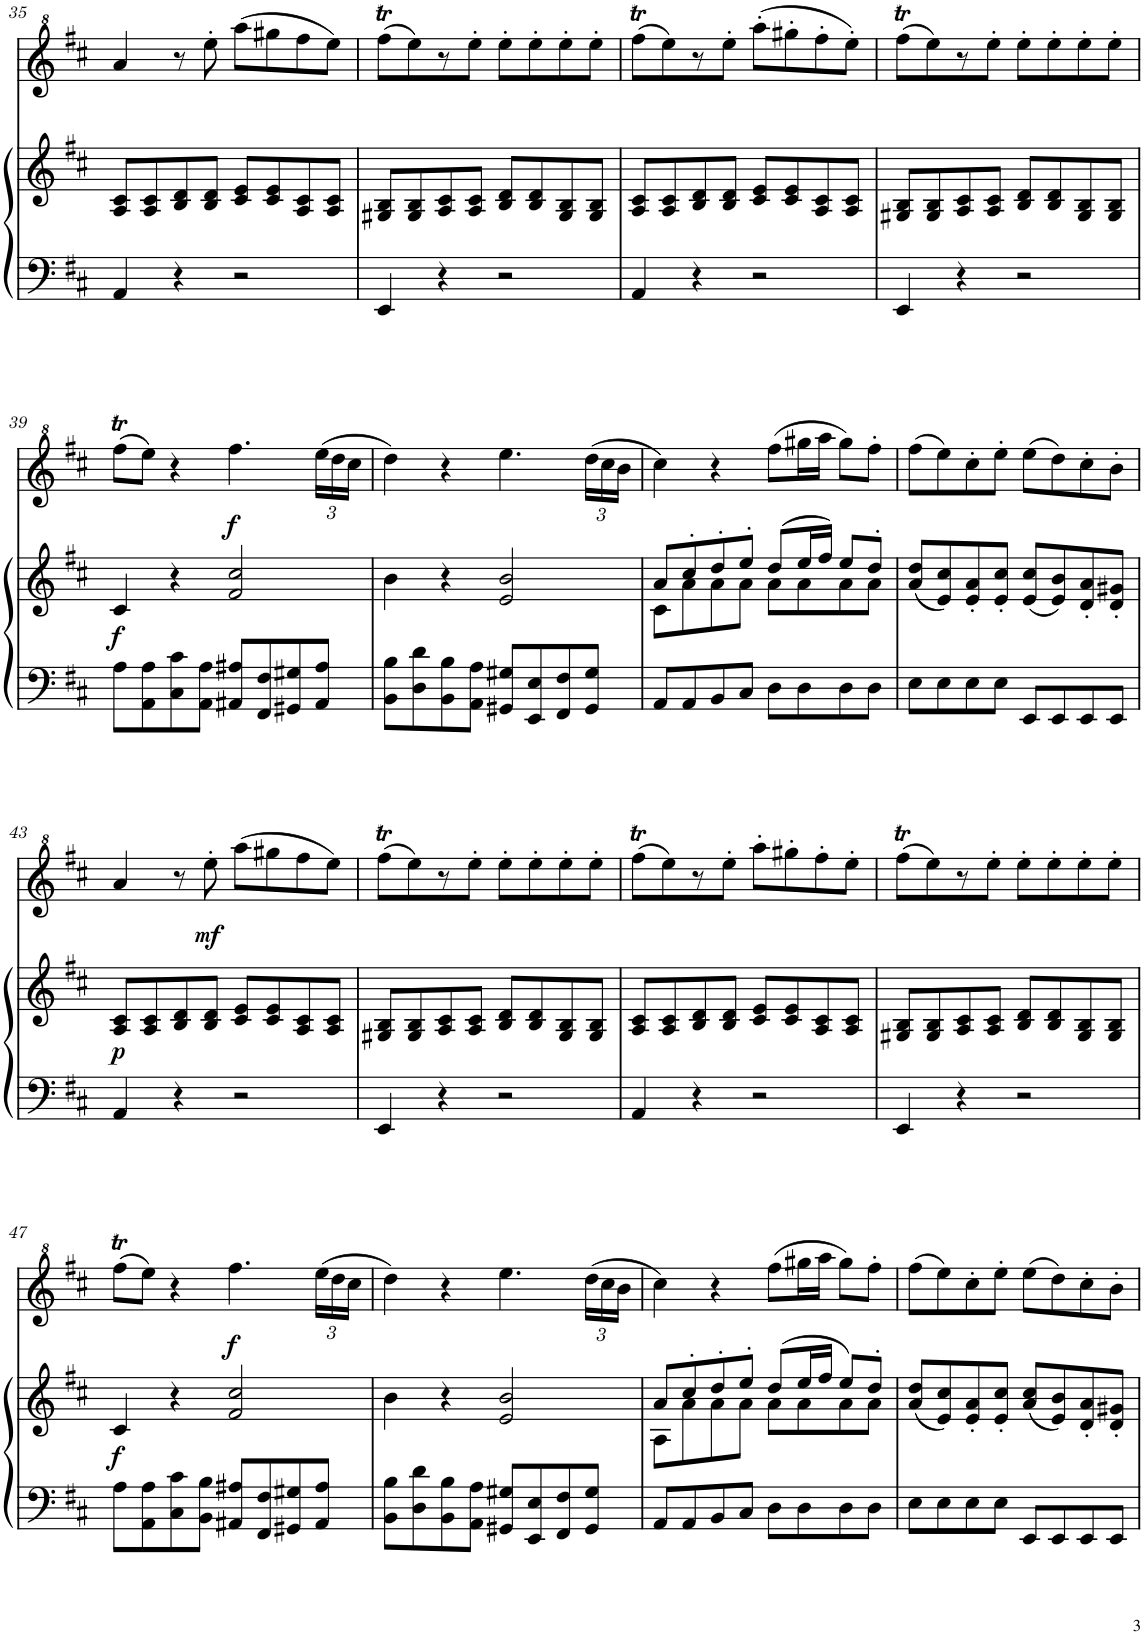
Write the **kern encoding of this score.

**kern	**kern	**dynam	**kern	**dynam
*part2	*part2	*part2	*part1	*part1
*staff3	*staff2	*staff2/3	*staff1	*staff1
*I"Piano	*	*	*I"Flauta	*
*I'Pno	*	*	*	*
!!LO:PB:g=z
*clefF4	*clefG2	*	*clefG^2	*
*k[f#c#]	*k[f#c#]	*	*k[f#c#]	*
*M4/4	*M4/4	*	*M4/4	*
=35	=35	=35	=35	=35
4AA/	8A/ 8c#/L	.	4aa/	.
.	8A/ 8c#/	.	.	.
4r	8B/ 8d/	.	8r	.
.	8B/ 8d/J	.	8eee'\	.
2r	8c#/ 8e/L	.	(8aaa\L	.
.	8c#/ 8e/	.	8ggg#X\	.
.	8A/ 8c#/	.	8fff#\	.
.	8A/ 8c#/J	.	8eee\J)	.
=36	=36	=36	=36	=36
4EE/	8G#X/ 8B/L	.	(8fff#t\L	.
.	8G#/ 8B/	.	8eee\)	.
4r	8A/ 8c#/	.	8r	.
.	8A/ 8c#/J	.	8eee'\J	.
2r	8B/ 8d/L	.	8eee'\L	.
.	8B/ 8d/	.	8eee'\	.
.	8G#/ 8B/	.	8eee'\	.
.	8G#/ 8B/J	.	8eee'\J	.
=37	=37	=37	=37	=37
4AA/	8A/ 8c#/L	.	(8fff#t\L	.
.	8A/ 8c#/	.	8eee\)	.
4r	8B/ 8d/	.	8r	.
.	8B/ 8d/J	.	8eee'\J	.
2r	8c#/ 8e/L	.	(8aaa'\L	.
.	8c#/ 8e/	.	8ggg#X'\	.
.	8A/ 8c#/	.	8fff#'\	.
.	8A/ 8c#/J	.	8eee'\J)	.
=38	=38	=38	=38	=38
4EE/	8G#X/ 8B/L	.	(8fff#t\L	.
.	8G#/ 8B/	.	8eee\)	.
4r	8A/ 8c#/	.	8r	.
.	8A/ 8c#/J	.	8eee'\J	.
2r	8B/ 8d/L	.	8eee'\L	.
.	8B/ 8d/	.	8eee'\	.
.	8G#/ 8B/	.	8eee'\	.
.	8G#/ 8B/J	.	8eee'\J	.
!!LO:LB:g=z
=39	=39	=39	=39	=39
!	!	!LO:DY:b	!	!
8A\L	4c#/	f	(8fff#t\L	.
8AA\ 8A\	.	.	8eee\J)	.
8C#\ 8c#\	4r	.	4r	.
8AA\ 8A\J	.	.	.	.
!	!	!	!	!LO:DY:b
8AA#X/ 8A#X/L	2f#/ 2cc#/	.	4.fff#\	f
8FF#/ 8F#/	.	.	.	.
8GG#X/ 8G#X/	.	.	.	.
*	*	*	*Xbrackettup	*
8AA#/ 8A#/J	.	.	(24eee\LL	.
.	.	.	24ddd\	.
.	.	.	24ccc#\JJ	.
=40	=40	=40	=40	=40
8BB\ 8B\L	4b\	.	4ddd\)	.
8D\ 8d\	.	.	.	.
8BB\ 8B\	4r	.	4r	.
8AA\ 8A\J	.	.	.	.
8GG#X/ 8G#X/L	2e/ 2b/	.	4.eee\	.
8EE/ 8E/	.	.	.	.
8FF#/ 8F#/	.	.	.	.
8GG#/ 8G#/J	.	.	(24ddd\LL	.
.	.	.	24ccc#\	.
.	.	.	24bb\JJ	.
=41	=41	=41	=41	=41
*	*^	*	*	*
8AA/L	8a/L	8c#\L	.	4ccc#\)	.
8AA/	8cc#'/	8a\	.	.	.
8BB/	8dd'/	8a\	.	4r	.
8C#/J	8ee'/J	8a\J	.	.	.
8D\L	(8dd/L	8a\L	.	(8fff#\L	.
8D\	16ee/L	8a\	.	16ggg#X\L	.
.	16ff#/JJ)	.	.	16aaa\JJ	.
8D\	8ee/L	8a\	.	8ggg#\L)	.
8D\J	8dd'/J	8a\J	.	8fff#'\J	.
*	*v	*v	*	*	*
=42	=42	=42	=42	=42
8E\L	(8a/ 8dd/L	.	(8fff#\L	.
8E\	8e/ 8cc#/)	.	8eee\)	.
8E\	8e/' 8a/'	.	8ccc#'\	.
8E\J	8e/' 8cc#/'J	.	8eee'\J	.
8EE/L	(8e/ 8cc#/L	.	(8eee\L	.
8EE/	8e/ 8b/)	.	8ddd\)	.
8EE/	8d/' 8a/'	.	8ccc#'\	.
8EE/J	8d/' 8g#X/'J	.	8bb'\J	.
!!LO:LB:g=z
=43	=43	=43	=43	=43
!	!	!LO:DY:b	!	!
4AA/	8A/ 8c#/L	p	4aa/	.
.	8A/ 8c#/	.	.	.
4r	8B/ 8d/	.	8r	.
!	!	!	!	!LO:DY:b
.	8B/ 8d/J	.	8eee'\	mf
2r	8c#/ 8e/L	.	(8aaa\L	.
.	8c#/ 8e/	.	8ggg#X\	.
.	8A/ 8c#/	.	8fff#\	.
.	8A/ 8c#/J	.	8eee\J)	.
=44	=44	=44	=44	=44
4EE/	8G#X/ 8B/L	.	(8fff#t\L	.
.	8G#/ 8B/	.	8eee\)	.
4r	8A/ 8c#/	.	8r	.
.	8A/ 8c#/J	.	8eee'\J	.
2r	8B/ 8d/L	.	8eee'\L	.
.	8B/ 8d/	.	8eee'\	.
.	8G#/ 8B/	.	8eee'\	.
.	8G#/ 8B/J	.	8eee'\J	.
=45	=45	=45	=45	=45
4AA/	8A/ 8c#/L	.	(8fff#t\L	.
.	8A/ 8c#/	.	8eee\)	.
4r	8B/ 8d/	.	8r	.
.	8B/ 8d/J	.	8eee'\J	.
2r	8c#/ 8e/L	.	8aaa'\L	.
.	8c#/ 8e/	.	8ggg#X'\	.
.	8A/ 8c#/	.	8fff#'\	.
.	8A/ 8c#/J	.	8eee'\J	.
=46	=46	=46	=46	=46
4EE/	8G#X/ 8B/L	.	(8fff#t\L	.
.	8G#/ 8B/	.	8eee\)	.
4r	8A/ 8c#/	.	8r	.
.	8A/ 8c#/J	.	8eee'\J	.
2r	8B/ 8d/L	.	8eee'\L	.
.	8B/ 8d/	.	8eee'\	.
.	8G#/ 8B/	.	8eee'\	.
.	8G#/ 8B/J	.	8eee'\J	.
!!LO:LB:g=z
=47	=47	=47	=47	=47
!	!	!LO:DY:b	!	!
8A\L	4c#/	f	(8fff#t\L	.
8AA\ 8A\	.	.	8eee\J)	.
8C#\ 8c#\	4r	.	4r	.
8BB\ 8B\J	.	.	.	.
!	!	!	!	!LO:DY:b
8AA#X/ 8A#X/L	2f#/ 2cc#/	.	4.fff#\	f
8FF#/ 8F#/	.	.	.	.
8GG#X/ 8G#X/	.	.	.	.
8AA#/ 8A#/J	.	.	(24eee\LL	.
.	.	.	24ddd\	.
.	.	.	24ccc#\JJ	.
=48	=48	=48	=48	=48
8BB\ 8B\L	4b\	.	4ddd\)	.
8D\ 8d\	.	.	.	.
8BB\ 8B\	4r	.	4r	.
8AA\ 8A\J	.	.	.	.
8GG#X/ 8G#X/L	2e/ 2b/	.	4.eee\	.
8EE/ 8E/	.	.	.	.
8FF#/ 8F#/	.	.	.	.
8GG#/ 8G#/J	.	.	(24ddd\LL	.
.	.	.	24ccc#\	.
.	.	.	24bb\JJ	.
=49	=49	=49	=49	=49
*	*^	*	*	*
8AA/L	8a/L	8A\L	.	4ccc#\)	.
8AA/	8cc#'/	8a\	.	.	.
8BB/	8dd'/	8a\	.	4r	.
8C#/J	8ee'/J	8a\J	.	.	.
8D\L	(8dd/L	8a\L	.	(8fff#\L	.
8D\	16ee/L	8a\	.	16ggg#X\L	.
.	16ff#/JJ	.	.	16aaa\JJ	.
8D\	8ee/L)	8a\	.	8ggg#\L)	.
8D\J	8dd'/J	8a\J	.	8fff#'\J	.
*	*v	*v	*	*	*
=50	=50	=50	=50	=50
8E\L	(8a/ 8dd/L	.	(8fff#\L	.
8E\	8e/ 8cc#/)	.	8eee\)	.
8E\	8e/' 8a/'	.	8ccc#'\	.
8E\J	8e/' 8cc#/'J	.	8eee'\J	.
8EE/L	(8a/ 8cc#/L	.	(8eee\L	.
8EE/	8e/ 8b/)	.	8ddd\)	.
8EE/	8d/' 8a/'	.	8ccc#'\	.
8EE/J	8d/' 8g#X/'J	.	8bb'\J	.
=	=	=	=	=
*-	*-	*-	*-	*-
